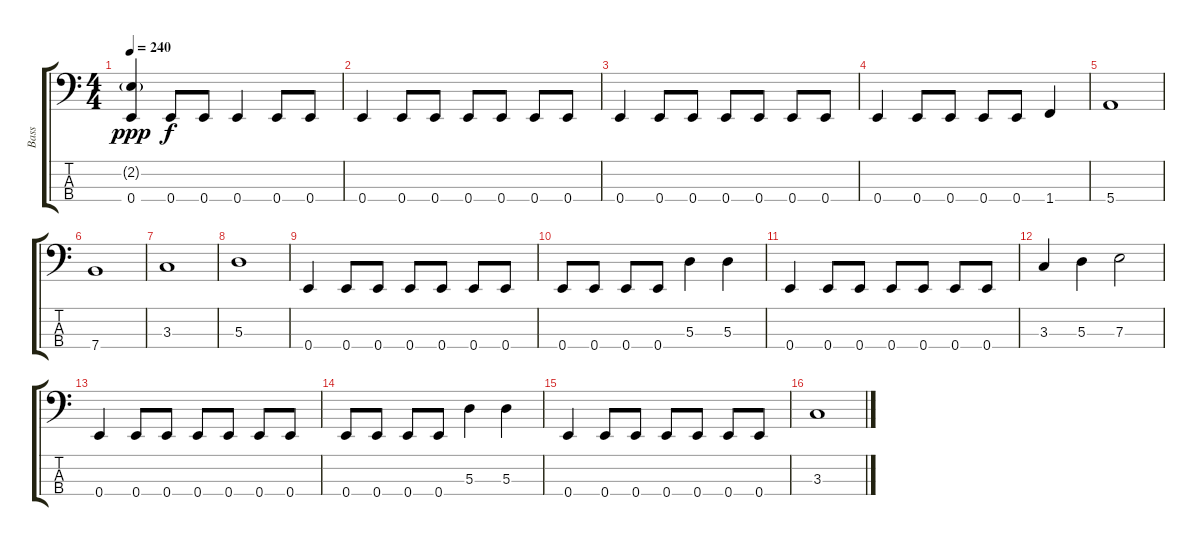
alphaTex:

\track ("Bass" "Bass") {instrument electricbasspick}
\staff {score tabs}
\tuning (G2 D2 A1 E1) {hide}
\ts (4 4)
\tempo 240
\clef f4
\ks c
(2.2{g} 0.4).4{dy ppp} 0.4.8{dy f} 0.4.8 0.4.4 0.4.8 0.4.8 |
0.4.4 0.4.8 0.4.8 0.4.8 0.4.8 0.4.8 0.4.8 |
0.4.4 0.4.8 0.4.8 0.4.8 0.4.8 0.4.8 0.4.8 |
0.4.4 0.4.8 0.4.8 0.4.8 0.4.8 1.4.4 |
5.4.1 |
7.4.1 |
3.3.1 |
5.3.1 |
0.4.4 0.4.8 0.4.8 0.4.8 0.4.8 0.4.8 0.4.8 |
0.4.8 0.4.8 0.4.8 0.4.8 5.3.4 5.3.4 |
0.4.4 0.4.8 0.4.8 0.4.8 0.4.8 0.4.8 0.4.8 |
3.3.4 5.3.4 7.3.2 |
0.4.4 0.4.8 0.4.8 0.4.8 0.4.8 0.4.8 0.4.8 |
0.4.8 0.4.8 0.4.8 0.4.8 5.3.4 5.3.4 |
0.4.4 0.4.8 0.4.8 0.4.8 0.4.8 0.4.8 0.4.8 |
3.3.1
